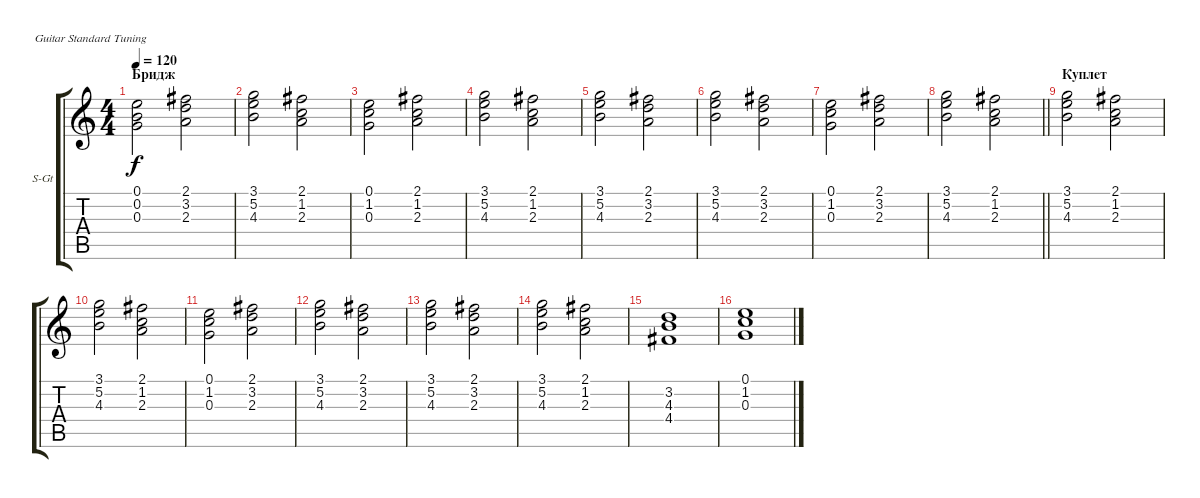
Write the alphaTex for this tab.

\bracketExtendMode groupsimilarinstruments
\firstSystemTrackNameOrientation horizontal
\otherSystemsTrackNameOrientation horizontal
\track ("Скрипка 1" "S-Gt") {instrument synthstrings2}
\staff {score tabs}
\tuning (E4 B3 G3 D3 A2 E2)
\displaytranspose 12
\ts (4 4)
\section ("" "Бридж")
\tempo 120
\clef g2
\ks c
(0.1 0.2 0.3).2{dy f} (2.1 3.2 2.3).2 |
(3.1 5.2 4.3).2 (2.1 1.2 2.3).2 |
(0.1 1.2 0.3).2 (2.1 1.2 2.3).2 |
(3.1 5.2 4.3).2 (2.1 1.2 2.3).2 |
(3.1 5.2 4.3).2 (2.1 3.2 2.3).2 |
(3.1 5.2 4.3).2 (2.1 3.2 2.3).2 |
(0.1 1.2 0.3).2 (2.1 3.2 2.3).2 |
\barLineRight lightlight
(3.1 5.2 4.3).2 (2.1 1.2 2.3).2 |
\section ("" "Куплет")
(3.1 5.2 4.3).2 (2.1 1.2 2.3).2 |
(3.1 5.2 4.3).2 (2.1 1.2 2.3).2 |
(0.1 1.2 0.3).2 (2.1 3.2 2.3).2 |
(3.1 5.2 4.3).2 (2.1 3.2 2.3).2 |
(3.1 5.2 4.3).2 (2.1 3.2 2.3).2 |
(3.1 5.2 4.3).2 (2.1 1.2 2.3).2 |
(3.2 4.3 4.4).1 |
(0.1 1.2 0.3).1
